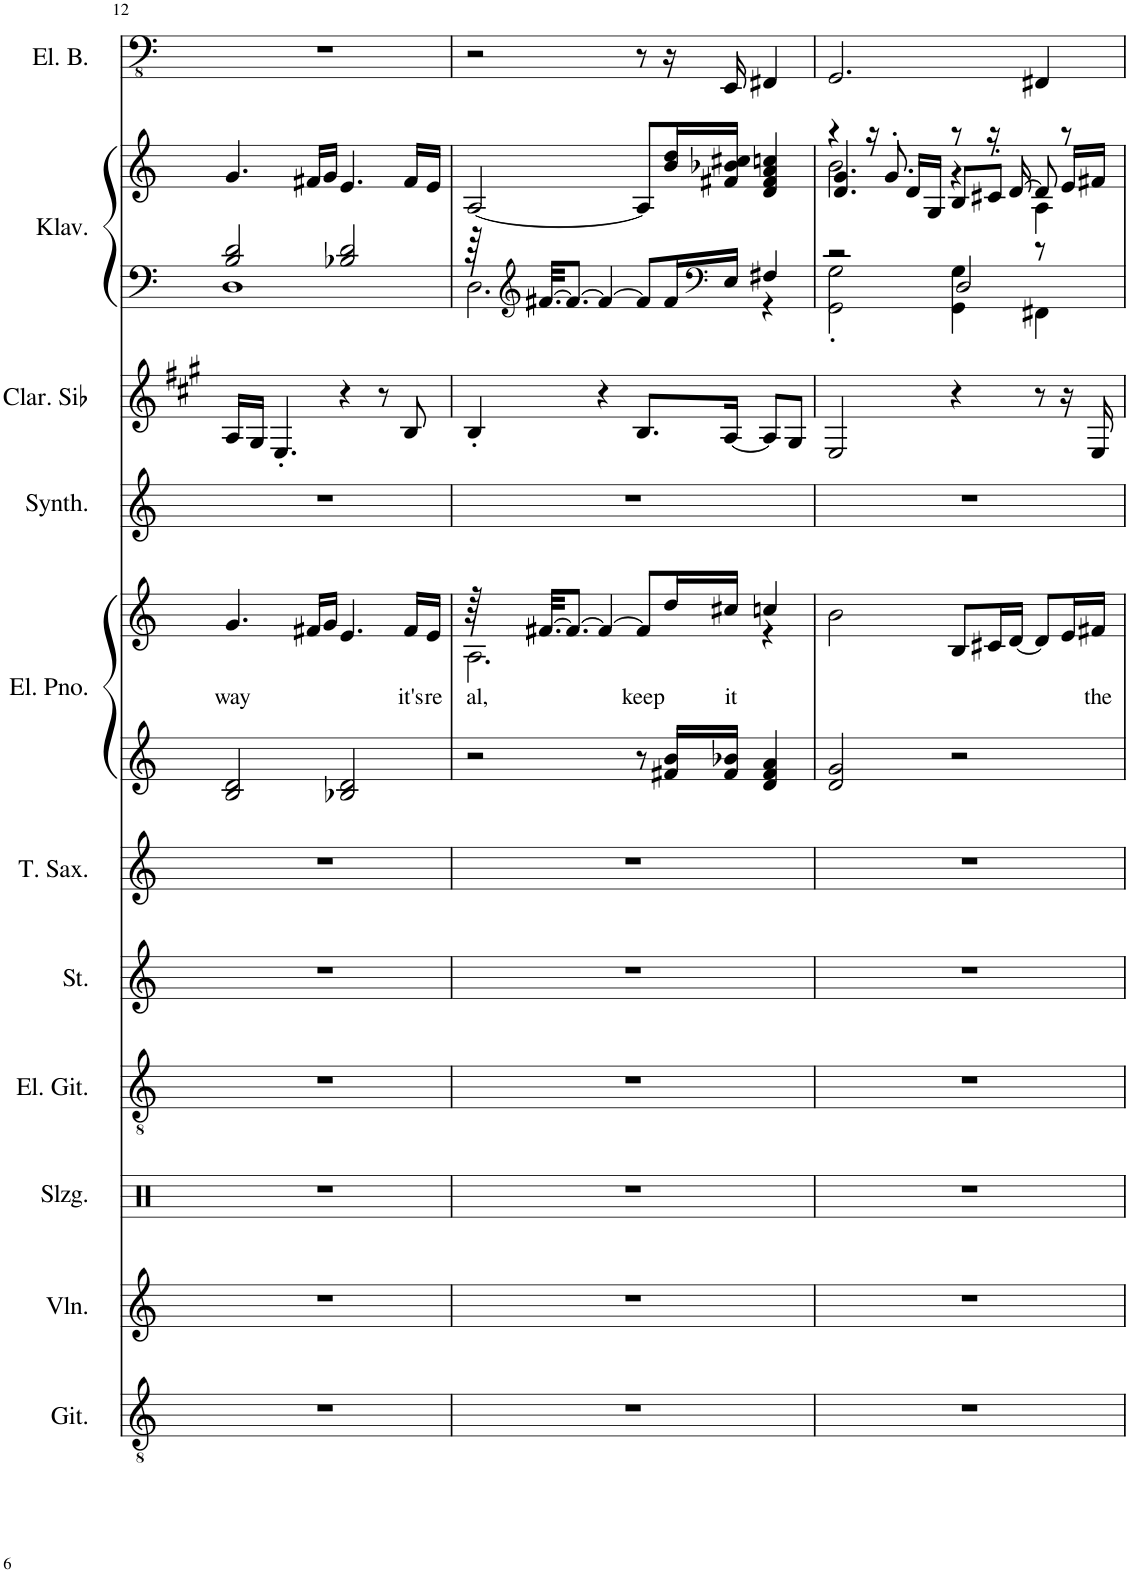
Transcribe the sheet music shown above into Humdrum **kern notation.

**kern	**kern	**kern	**kern	**kern	**kern	**kern	**kern	**text	**kern	**kern	**kern	**kern	**kern
*part11	*part10	*part9	*part8	*part7	*part6	*part5	*part5	*part5	*part4	*part3	*part2	*part2	*part1
*staff13	*staff12	*staff11	*staff10	*staff9	*staff8	*staff7	*staff6	*staff6	*staff5	*staff4	*staff3	*staff2	*staff1
*I"Klassische Gitarre	*I"Violinen	*I"Schlagzeug	*I"Elektrische Gitarre	*I"Stimme	*I"Tenor Saxophon	*I"Elektrisches Piano	*	*	*I"String Synthesizer	*I"Clarinette en Sib	*I"Klavier	*	*I"5-stg. elektrischer Bass, Up Where We Belong - Cocker, Joe
*I'Git.	*I'Vln.	*I'Slzg.	*I'El. Git.	*I'St.	*I'T. Sax.	*I'El. Pno.	*	*	*I'Synth.	*I'Clar. Sib	*I'Klav.	*	*I'El. B.
!!LO:PB:g=z
*clefGv2	*clefG2	*clefX	*clefGv2	*clefG2	*clefG2	*clefG2	*clefG2	*	*clefG2	*clefG2	*clefG2	*clefG2	*clefFv4
*	*	*	*	*	*Trd8c14	*	*	*	*	*Trd1c2	*	*	*
*k[]	*k[]	*k[]	*k[]	*k[]	*k[]	*k[]	*k[]	*	*k[]	*k[f#c#g#]	*k[]	*k[]	*k[]
*M4/4	*M4/4	*M4/4	*M4/4	*M4/4	*M4/4	*M4/4	*M4/4	*	*M4/4	*M4/4	*M4/4	*M4/4	*M4/4
=12	=12	=12	=12	=12	=12	=12	=12	=12	=12	=12	=12	=12	=12
!	!	!	!	!	!	!	!	!LO:LY:b	!	!	!	!	!
*	*	*	*	*	*	*	*	*	*	*	*^	*	*
1r	1r	1r	1r	1r	1r	2B/ 2d/	4.g/	way	1r	16A/LL	2B/ 2d/	1D	4.g/	1r
.	.	.	.	.	.	.	.	.	.	16G#/JJ	.	.	.	.
.	.	.	.	.	.	.	.	.	.	4.E'/	.	.	.	.
.	.	.	.	.	.	.	16f#X/LL	.	.	.	.	.	16f#X/LL	.
.	.	.	.	.	.	.	16g/JJ	.	.	.	.	.	16g/JJ	.
.	.	.	.	.	.	2B-X/ 2d/	4.e/	.	.	4r	2B-X/ 2d/	.	4.e/	.
.	.	.	.	.	.	.	.	.	.	8r	.	.	.	.
!	!	!	!	!	!	!	!	!LO:LY:b	!	!	!	!	!	!
.	.	.	.	.	.	.	16f#/LL	it's	.	8B/	.	.	16f#/LL	.
!	!	!	!	!	!	!	!	!LO:LY:b	!	!	!	!	!	!
.	.	.	.	.	.	.	16e/JJ	re	.	.	.	.	16e/JJ	.
=13	=13	=13	=13	=13	=13	=13	=13	=13	=13	=13	=13	=13	=13	=13
!	!	!	!	!	!	!	!	!LO:LY:b	!	!	!	!	!	!
*	*	*	*	*	*	*	*^	*	*	*	*	*	*	*
1r	1r	1r	1r	1r	1r	2r	64r	2.A\	al,	1r	4B'/	64r	2.D\	[2A/	2r
*	*	*	*	*	*	*	*	*	*	*	*	*clefG2	*	*	*
.	.	.	.	.	.	.	[32.f#X/KKL	.	.	.	.	[32.f#X/KKL	.	.	.
.	.	.	.	.	.	.	8.f#/J_	.	.	.	.	8.f#/J_	.	.	.
.	.	.	.	.	.	.	4f#/_	.	.	.	4r	4f#/_	.	.	.
!	!	!	!	!	!	!	!	!	!LO:LY:b	!	!	!	!	!	!
.	.	.	.	.	.	8r	8f#/L]	.	keep	.	8.B/L	8f#/L]	.	8A/L]	8r
.	.	.	.	.	.	16f#X/ 16b/LL	16dd/L	.	.	.	.	16f#/L	.	16b/ 16dd/L	16r
*	*	*	*	*	*	*	*	*	*	*	*	*clefF4	*	*	*
!	!	!	!	!	!	!	!	!	!LO:LY:b	!	!	!	!	!	!
.	.	.	.	.	.	16f#/ 16b-X/JJ	16cc#X/JJ	.	it	.	[16A/Jk	16E/JJ	.	16f#X/ 16b-X/ 16cc#X/JJ	16EEE/
.	.	.	.	.	.	4d/ 4f#/ 4a/	4ccn/	4r	.	.	8A/L]	4F#X/	4r	4d/ 4f#/ 4a/ 4ccn/	4FFF#X/
.	.	.	.	.	.	.	.	.	.	.	8G#/J	.	.	.	.
*	*	*	*	*	*	*	*v	*v	*	*	*	*	*	*	*
=14	=14	=14	=14	=14	=14	=14	=14	=14	=14	=14	=14	=14	=14	=14
*	*	*	*	*	*	*	*	*	*	*	*	*	*^	*
*	*	*	*	*	*	*	*	*	*	*	*	*	*	*^	*
1r	1r	1r	1r	1r	1r	2d/ 2g/	2b\	.	1r	2E/	2r	2GG\' 2G\'	4r	2b\	4.d/ 4.g/	2.GGG/
.	.	.	.	.	.	.	.	.	.	.	.	.	16r	.	.	.
.	.	.	.	.	.	.	.	.	.	.	.	.	8.g'/	.	.	.
.	.	.	.	.	.	.	.	.	.	.	.	.	.	.	16d/LL	.
.	.	.	.	.	.	.	.	.	.	.	.	.	.	.	16G/JJ	.
.	.	.	.	.	.	2r	8B/L	.	.	4r	2D/	4GG\ 4G\	8r	4r	8B/L	.
.	.	.	.	.	.	.	16c#X/L	.	.	.	.	.	16r	.	8c#X'/J	.
.	.	.	.	.	.	.	[16d/JJ	.	.	.	.	.	[16d/	.	.	.
.	.	.	.	.	.	.	8d/L]	.	.	8r	.	4FF#X\	8d/]	4A\	8r	4FFF#X/
.	.	.	.	.	.	.	16e/L	.	.	16r	.	.	8r	.	16e/LL	.
!	!	!	!	!	!	!	!	!LO:LY:b	!	!	!	!	!	!	!	!
.	.	.	.	.	.	.	16f#X/JJ	the	.	16E/	.	.	.	.	16f#X/JJ	.
*	*	*	*	*	*	*	*	*	*	*	*v	*v	*	*	*	*
*	*	*	*	*	*	*	*	*	*	*	*	*v	*v	*v	*
=	=	=	=	=	=	=	=	=	=	=	=	=	=
*-	*-	*-	*-	*-	*-	*-	*-	*-	*-	*-	*-	*-	*-
